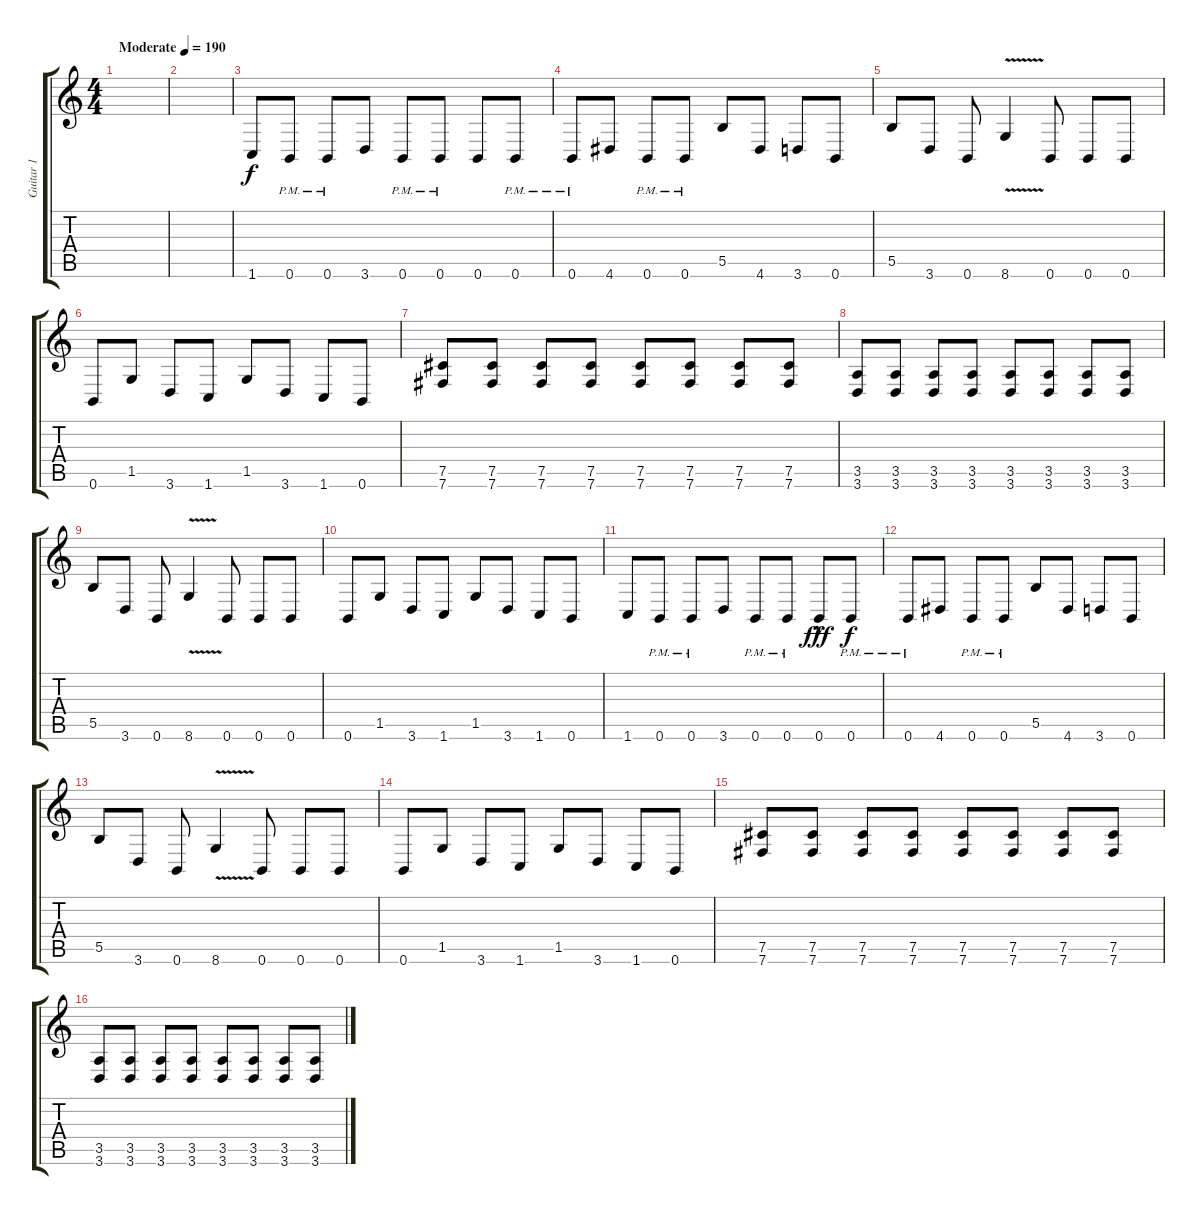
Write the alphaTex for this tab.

\track ("Guitar 1" "Guitar 1") {instrument distortionguitar}
\staff {score tabs}
\tuning (Db4 Ab3 E3 B2 Gb2 B1) {hide}
\ts (4 4)
\tempo (190 "Moderate")
\clef g2
\ks c
|
|
1.6.8 0.6{pm}.8 0.6{pm}.8 3.6.8 0.6{pm}.8 0.6{pm}.8 0.6.8 0.6{pm}.8 |
0.6{pm}.8 4.6.8 0.6{pm}.8 0.6{pm}.8 5.5.8 4.6.8 3.6.8 0.6.8 |
5.5.8 3.6.8 0.6.8 8.6{v}.4 0.6.8 0.6.8 0.6.8 |
0.6.8 1.5.8 3.6.8 1.6.8 1.5.8 3.6.8 1.6.8 0.6.8 |
(7.5 7.6).8 (7.5 7.6).8 (7.5 7.6).8 (7.5 7.6).8 (7.5 7.6).8 (7.5 7.6).8 (7.5 7.6).8 (7.5 7.6).8 |
(3.5 3.6).8 (3.5 3.6).8 (3.5 3.6).8 (3.5 3.6).8 (3.5 3.6).8 (3.5 3.6).8 (3.5 3.6).8 (3.5 3.6).8 |
5.5.8 3.6.8 0.6.8 8.6{v}.4 0.6.8 0.6.8 0.6.8 |
0.6.8 1.5.8 3.6.8 1.6.8 1.5.8 3.6.8 1.6.8 0.6.8 |
1.6.8 0.6{pm}.8 0.6{pm}.8 3.6.8 0.6{pm}.8 0.6{pm}.8 0.6{hac}.8{dy fff} 0.6{pm}.8{dy f} |
0.6{pm}.8 4.6.8 0.6{pm}.8 0.6{pm}.8 5.5.8 4.6.8 3.6.8 0.6.8 |
5.5.8 3.6.8 0.6.8 8.6{v}.4 0.6.8 0.6.8 0.6.8 |
0.6.8 1.5.8 3.6.8 1.6.8 1.5.8 3.6.8 1.6.8 0.6.8 |
(7.5 7.6).8 (7.5 7.6).8 (7.5 7.6).8 (7.5 7.6).8 (7.5 7.6).8 (7.5 7.6).8 (7.5 7.6).8 (7.5 7.6).8 |
(3.5 3.6).8 (3.5 3.6).8 (3.5 3.6).8 (3.5 3.6).8 (3.5 3.6).8 (3.5 3.6).8 (3.5 3.6).8 (3.5 3.6).8
